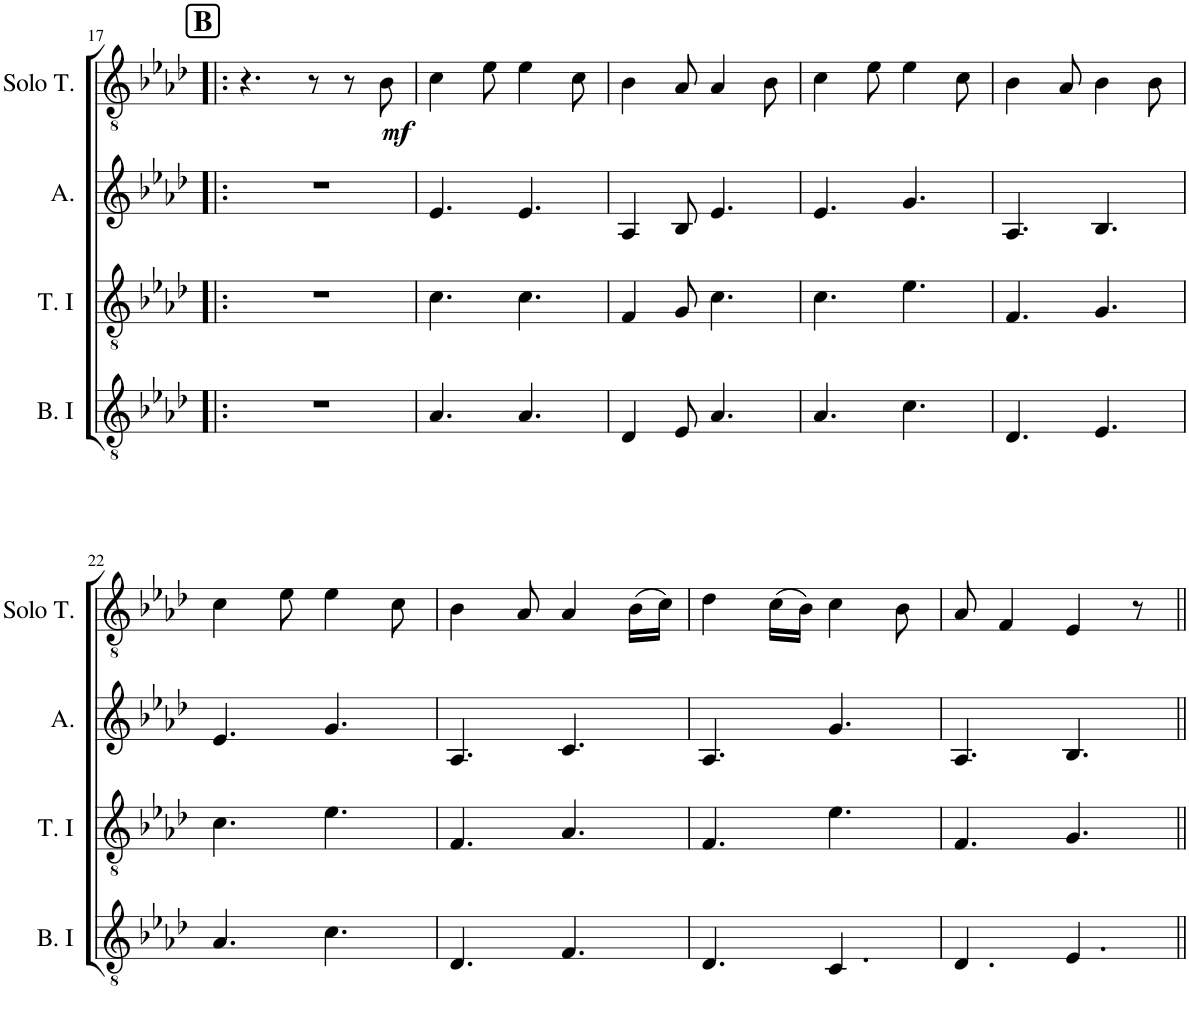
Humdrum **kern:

**kern	**kern	**kern	**kern	**dynam
*part4	*part3	*part2	*part1	*part1
*staff4	*staff3	*staff2	*staff1	*staff1
*I"Bass I	*I"Tenor I	*I"Alto	*I"Solo Tenor	*
*I'B. I	*I'T. I	*I'A.	*I'Solo T.	*
!!LO:PB:g=z
*clefGv2	*clefGv2	*clefG2	*clefGv2	*
*k[b-e-a-d-]	*k[b-e-a-d-]	*k[b-e-a-d-]	*k[b-e-a-d-]	*
*M6/8	*M6/8	*M6/8	*M6/8	*
!!LO:REH:place=s1:a:B:cj:fs=14:t=B
=17!|:	=17!|:	=17!|:	=17!|:	=17!|:
2.r	2.r	2.r	4.r	.
.	.	.	8r	.
.	.	.	8r	.
!	!	!	!	!LO:DY:b
.	.	.	8B-\	mf
=18	=18	=18	=18	=18
4.A-/	4.c\	4.e-/	4c\	.
.	.	.	8e-\	.
4.A-/	4.c\	4.e-/	4e-\	.
.	.	.	8c\	.
=19	=19	=19	=19	=19
4D-/	4F/	4A-/	4B-\	.
8E-/	8G/	8B-/	8A-/	.
4.A-/	4.c\	4.e-/	4A-/	.
.	.	.	8B-\	.
=20	=20	=20	=20	=20
4.A-/	4.c\	4.e-/	4c\	.
.	.	.	8e-\	.
4.c\	4.e-\	4.g/	4e-\	.
.	.	.	8c\	.
=21	=21	=21	=21	=21
4.D-/	4.F/	4.A-/	4B-\	.
.	.	.	8A-/	.
4.E-/	4.G/	4.B-/	4B-\	.
.	.	.	8B-\	.
!!LO:LB:g=z
=22	=22	=22	=22	=22
4.A-/	4.c\	4.e-/	4c\	.
.	.	.	8e-\	.
4.c\	4.e-\	4.g/	4e-\	.
.	.	.	8c\	.
=23	=23	=23	=23	=23
4.D-/	4.F/	4.A-/	4B-\	.
.	.	.	8A-/	.
4.F/	4.A-/	4.c/	4A-/	.
.	.	.	(16B-\LL	.
.	.	.	16c\JJ)	.
=24	=24	=24	=24	=24
4.D-/	4.F/	4.A-/	4d-\	.
.	.	.	(16c\LL	.
.	.	.	16B-\JJ)	.
4.C/	4.e-\	4.g/	4c\	.
.	.	.	8B-\	.
=25	=25	=25	=25	=25
4.D-/	4.F/	4.A-/	8A-/	.
.	.	.	4F/	.
4.E-/	4.G/	4.B-/	4E-/	.
.	.	.	8r	.
=||	=||	=||	=||	=||
*-	*-	*-	*-	*-
